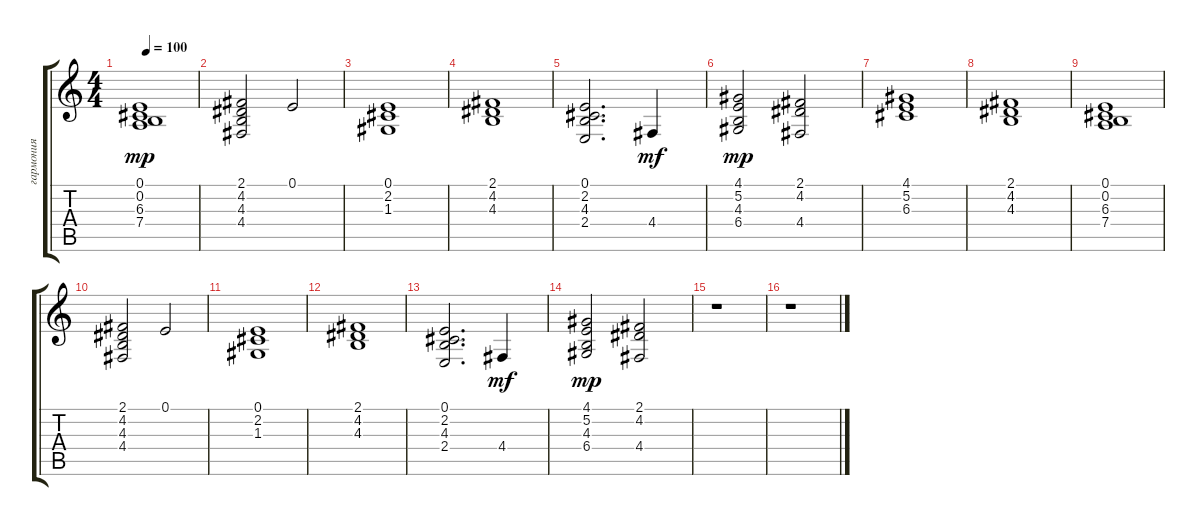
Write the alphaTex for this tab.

\track ("гармония" "гармония") {instrument stringensemble2}
\staff {score tabs}
\tuning (E4 B3 G3 D3 A2 E2) {hide}
\ts (4 4)
\tempo 100
\clef g2
\ks c
(0.1 0.2 6.3 7.4).1{dy mp} |
(2.1 4.2 4.3 4.4).2 0.1.2 |
(0.1 2.2 1.3).1 |
(2.1 4.2 4.3).1 |
(0.1 2.2 4.3 2.4).2{d} 4.4.4{dy mf} |
(4.1 5.2 4.3 6.4).2{dy mp} (2.1 4.2 4.4).2 |
(4.1 5.2 6.3).1 |
(2.1 4.2 4.3).1 |
(0.1 0.2 6.3 7.4).1 |
(2.1 4.2 4.3 4.4).2 0.1.2 |
(0.1 2.2 1.3).1 |
(2.1 4.2 4.3).1 |
(0.1 2.2 4.3 2.4).2{d} 4.4.4{dy mf} |
(4.1 5.2 4.3 6.4).2{dy mp} (2.1 4.2 4.4).2 |
r.1 |
r.1
